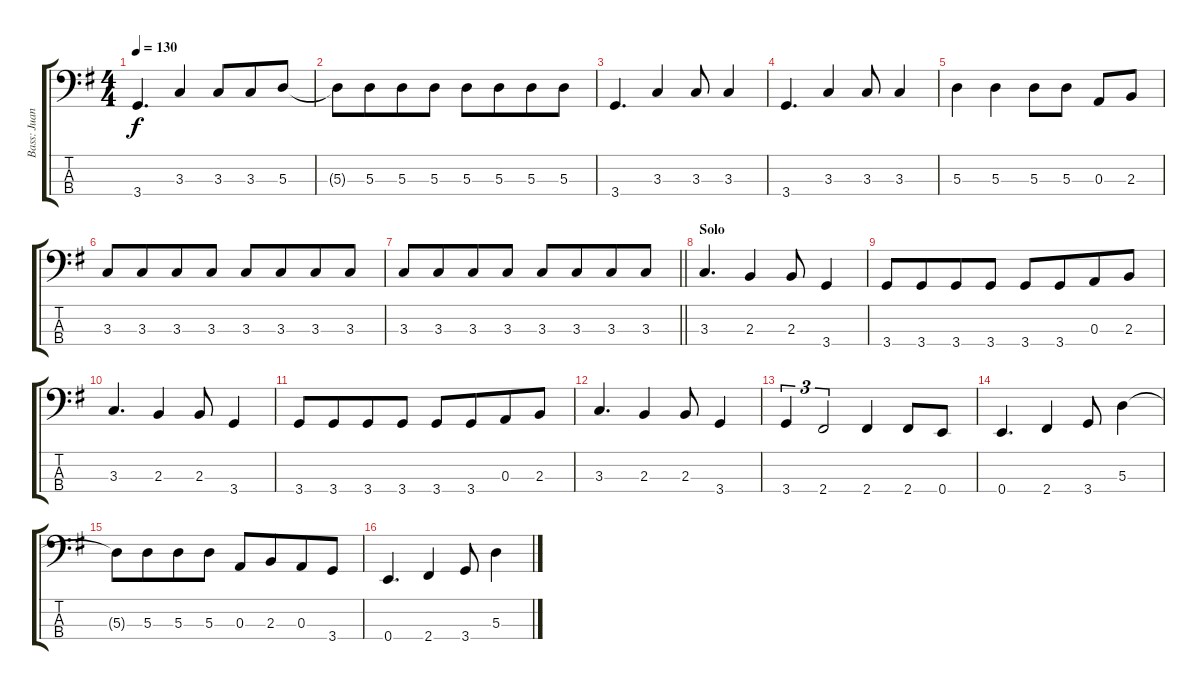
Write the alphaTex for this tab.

\track ("Bass: Juan" "Bass: Juan") {instrument electricbassfinger}
\staff {score tabs}
\tuning (G2 D2 A1 E1) {hide}
\ts (4 4)
\tempo 130
\clef f4
\ks g
3.4.4{d dy f} 3.3.4 3.3.8{beam merge} 3.3.8 5.3.8 |
5.3{t}.8 5.3.8{beam merge} 5.3.8 5.3.8 5.3.8 5.3.8{beam merge} 5.3.8 5.3.8 |
3.4.4{d} 3.3.4 3.3.8 3.3.4 |
3.4.4{d} 3.3.4 3.3.8 3.3.4 |
5.3.4 5.3.4 5.3.8 5.3.8 0.3.8 2.3.8 |
3.3.8 3.3.8{beam merge} 3.3.8 3.3.8 3.3.8 3.3.8{beam merge} 3.3.8 3.3.8 |
\barLineRight lightlight
3.3.8 3.3.8{beam merge} 3.3.8 3.3.8 3.3.8 3.3.8{beam merge} 3.3.8 3.3.8 |
\section ("" "Solo")
3.3.4{d} 2.3.4 2.3.8 3.4.4 |
3.4.8 3.4.8{beam merge} 3.4.8 3.4.8 3.4.8 3.4.8{beam merge} 0.3.8 2.3.8 |
3.3.4{d} 2.3.4 2.3.8 3.4.4 |
3.4.8 3.4.8{beam merge} 3.4.8 3.4.8 3.4.8 3.4.8{beam merge} 0.3.8 2.3.8 |
3.3.4{d} 2.3.4 2.3.8 3.4.4 |
3.4.4{tu (3 2)} 2.4.2{tu (3 2)} 2.4.4{beam merge} 2.4.8 0.4.8 |
0.4.4{d} 2.4.4 3.4.8 5.3.4 |
5.3{t}.8 5.3.8{beam merge} 5.3.8 5.3.8 0.3.8 2.3.8{beam merge} 0.3.8 3.4.8 |
0.4.4{d} 2.4.4 3.4.8 5.3.4
